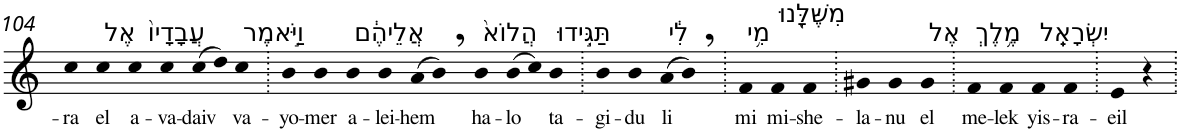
**kern	**text
*part1	*part1
*staff1	*staff1
*I"Piano	*
*I'Pno	*
!!LO:PB:g=z
*clefG2	*
*k[]	*
=104	=104
!	!LO:LY:b
4cc	-ra
!LO:TX:a:t=אֶל	!
!	!LO:LY:b
4cc	el
!LO:TX:a:t=עֲבָדָיו֙	!
!	!LO:LY:b
4cc	a-
!	!LO:LY:b
4cc	-va-
!	!LO:LY:b
(>8cc	-daiv
8dd)	.
!LO:TX:a:t=וַיֹּ֣אמֶר	!
!	!LO:LY:b
4cc	va-
=105.	=105.
!	!LO:LY:b
4b	-yo-
!	!LO:LY:b
4b	-mer
!LO:TX:a:t=אֲלֵיהֶ֔ם	!
!	!LO:LY:b
4b	a-
!	!LO:LY:b
4b	-lei-
!	!LO:LY:b
(>8a	-hem
8b,)	.
!LO:TX:a:t=הֲלוֹא֙	!
!	!LO:LY:b
4b	ha-
!	!LO:LY:b
(>8b	-lo
8cc)	.
!LO:TX:a:t=תַּגִּ֣ידוּ	!
!	!LO:LY:b
4b	ta-
=106.	=106.
!	!LO:LY:b
4b	-gi-
!	!LO:LY:b
4b	-du
!LO:TX:a:t=לִ֔י	!
!	!LO:LY:b
(>8a	li
8b,)	.
=107.	=107.
!LO:TX:a:t=מִ֥י	!
!	!LO:LY:b
4f	mi
!LO:TX:a:t=מִשֶּׁלָּ֖נוּ	!
!	!LO:LY:b
4f	mi-
!	!LO:LY:b
4f	-she-
=108.	=108.
!	!LO:LY:b
4g#X	-la-
!	!LO:LY:b
4g#	-nu
!LO:TX:a:t=אֶל	!
!	!LO:LY:b
4g#	el
=109.	=109.
!LO:TX:a:t=מֶ֥לֶךְ	!
!	!LO:LY:b
4f	me-
!	!LO:LY:b
4f	-lek
!LO:TX:a:t=יִשְׂרָאֵֽל	!
!	!LO:LY:b
4f	yis-
!	!LO:LY:b
4f	-ra-
=110.	=110.
!	!LO:LY:b
4e	-eil
4r	.
=.	=.
*-	*-
